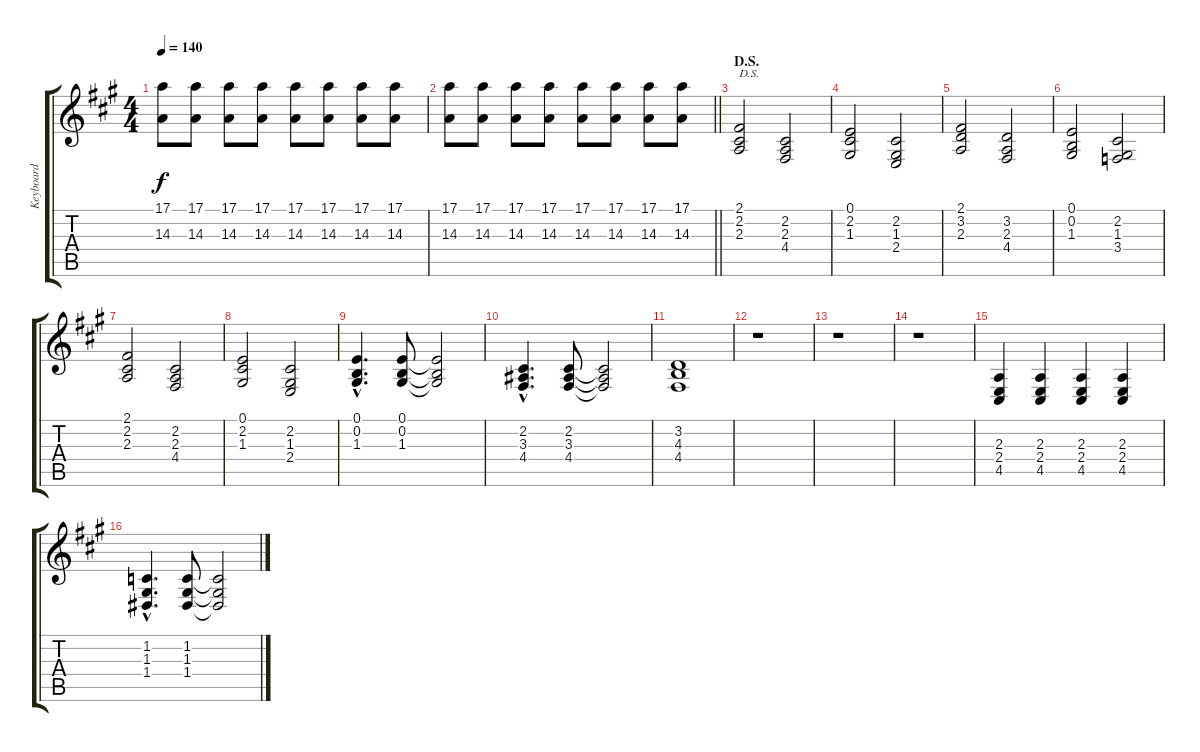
\track ("Keyboard" "Keyboard") {instrument acousticgrandpiano}
\staff {score tabs}
\tuning (E4 B3 G3 D3 A2 E2) {hide}
\ts (4 4)
\tempo 140
\clef g2
\ks a
(17.1 14.3).8{dy f} (17.1 14.3).8 (17.1 14.3).8 (17.1 14.3).8 (17.1 14.3).8 (17.1 14.3).8 (17.1 14.3).8 (17.1 14.3).8 |
\barLineRight lightlight
(17.1 14.3).8 (17.1 14.3).8 (17.1 14.3).8 (17.1 14.3).8 (17.1 14.3).8 (17.1 14.3).8 (17.1 14.3).8 (17.1 14.3).8 |
\section ("" "D.S.")
(2.1 2.2 2.3).2{txt "D.S."} (2.2 2.3 4.4).2 |
(0.1 2.2 1.3).2 (2.2 1.3 2.4).2 |
(2.1 3.2 2.3).2 (3.2 2.3 4.4).2 |
(0.1 0.2 1.3).2 (2.2 1.3 3.4).2 |
(2.1 2.2 2.3).2 (2.2 2.3 4.4).2 |
(0.1 2.2 1.3).2 (2.2 1.3 2.4).2 |
(0.1{hac} 0.2{hac} 1.3{hac}).4{d} (0.1 0.2 1.3).8 (0.1{t} 0.2{t} 1.3{t}).2 |
(2.2{hac} 3.3{hac} 4.4{hac}).4{d} (2.2 3.3 4.4).8 (2.2{t} 3.3{t} 4.4{t}).2 |
(3.2 4.3 4.4).1 |
r.1 |
r.1 |
r.1 |
(2.3 2.4 4.5).4{instrument synthstrings2} (2.3 2.4 4.5).4 (2.3 2.4 4.5).4 (2.3 2.4 4.5).4 |
(1.2{hac} 1.3{hac} 1.4{hac}).4{d} (1.2 1.3 1.4).8 (1.2{t} 1.3{t} 1.4{t}).2
